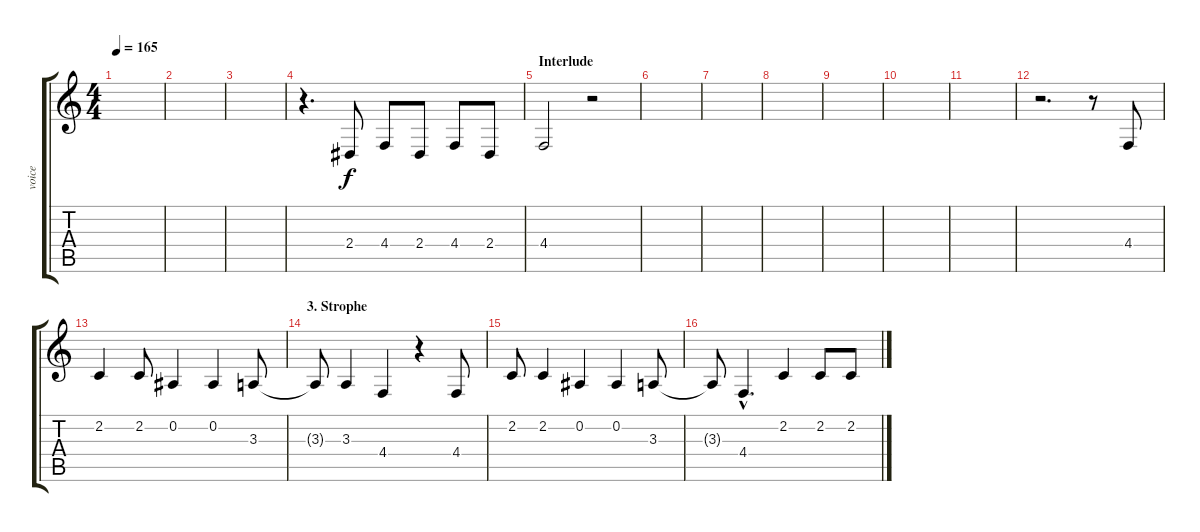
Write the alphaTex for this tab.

\track ("voice" "voice") {instrument lead2sawtooth}
\staff {score tabs}
\tuning (Eb4 Bb3 Gb3 Db3 Ab2 Eb2) {hide}
\ts (4 4)
\tempo 165
\clef g2
\ks c
|
|
|
r.4{d} 2.4.8 4.4.8 2.4.8 4.4.8 2.4.8 |
\section ("" "Interlude")
4.4.2 r.2 |
|
|
|
|
|
|
r.2{d} r.8 4.4.8 |
2.2.4 2.2.8 0.2.4 0.2.4 3.3.8 |
\section ("" "3. Strophe")
3.3{t}.8 3.3.4 4.4.4 r.4 4.4.8 |
2.2.8 2.2.4 0.2.4 0.2.4 3.3.8 |
3.3{t}.8 4.4{hac}.4{d} 2.2.4 2.2.8 2.2.8
